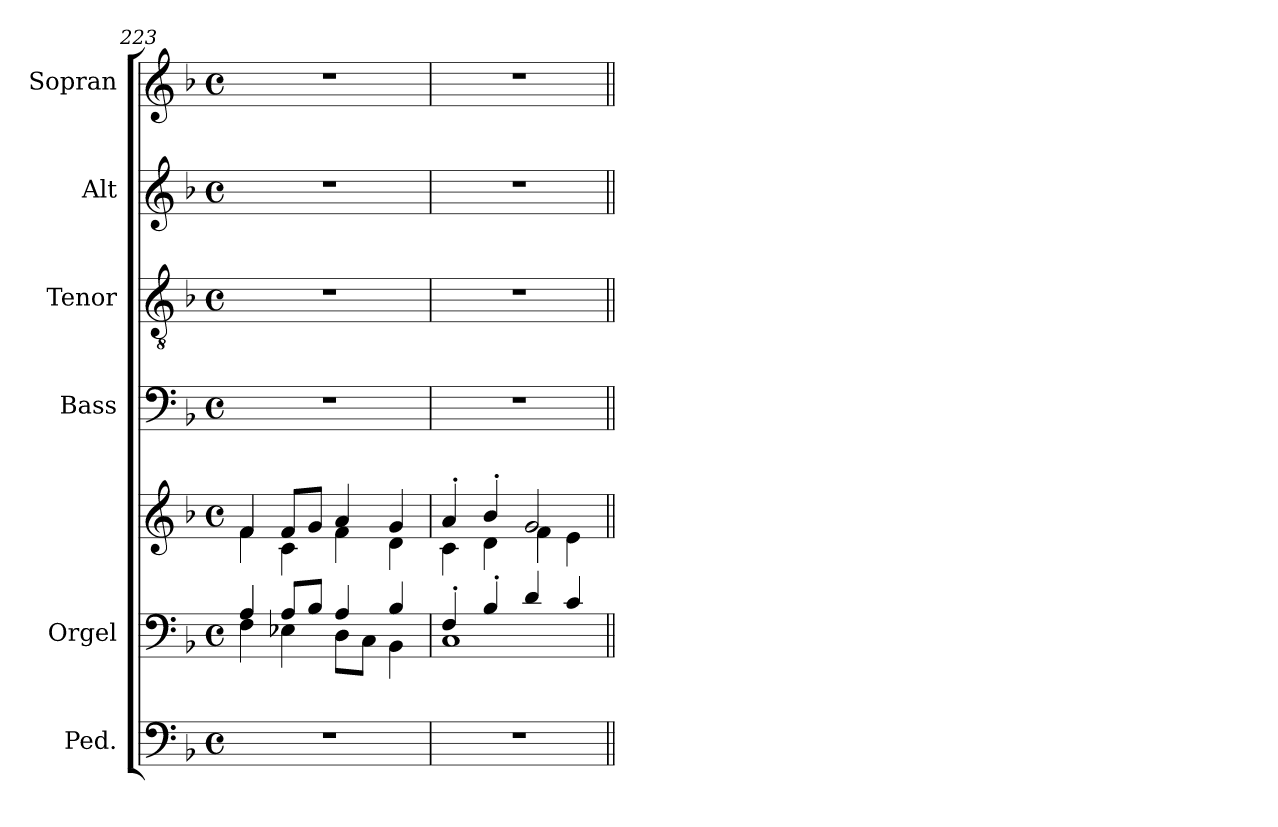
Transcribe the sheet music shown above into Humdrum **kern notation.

**kern	**kern	**kern	**kern	**kern	**kern	**kern
*part6	*part5	*part5	*part4	*part3	*part2	*part1
*staff7	*staff6	*staff5	*staff4	*staff3	*staff2	*staff1
*I"Ped.	*I"Orgel	*	*I"Bass	*I"Tenor	*I"Alt	*I"Sopran
*	*I'Org.	*	*I'B.	*I'T.	*I'A.	*I'S.
*clefF4	*clefF4	*clefG2	*clefF4	*clefGv2	*clefG2	*clefG2
*ITrd7c12	*	*	*	*	*	*
*k[b-]	*k[b-]	*k[b-]	*k[b-]	*k[b-]	*k[b-]	*k[b-]
*F:	*F:	*F:	*F:	*F:	*F:	*F:
*M4/4	*M4/4	*M4/4	*M4/4	*M4/4	*M4/4	*M4/4
*met(c)	*met(c)	*met(c)	*met(c)	*met(c)	*met(c)	*met(c)
=223	=223	=223	=223	=223	=223	=223
*	*^	*^	*	*	*	*
1r	4A/	4F\	4f/	4f\	1r	1r	1r	1r
.	8A/L	4E-X\	8f/L	4c\	.	.	.	.
.	8B-/J	.	8g/J	.	.	.	.	.
.	4A/	8D\L	4a/	4f\	.	.	.	.
.	.	8C\J	.	.	.	.	.	.
.	4B-/	4BB-\	4g/	4d\	.	.	.	.
=224	=224	=224	=224	=224	=224	=224	=224	=224
1r	4F'>/	1C	4a'</	4c\	1r	1r	1r	1r
.	4B-'</	.	4b-'</	4d\	.	.	.	.
.	4d/	.	2g/	4f\	.	.	.	.
.	4c/	.	.	4e\	.	.	.	.
*	*v	*v	*	*	*	*	*	*
*	*	*v	*v	*	*	*	*
=||	=||	=||	=||	=||	=||	=||
*-	*-	*-	*-	*-	*-	*-
